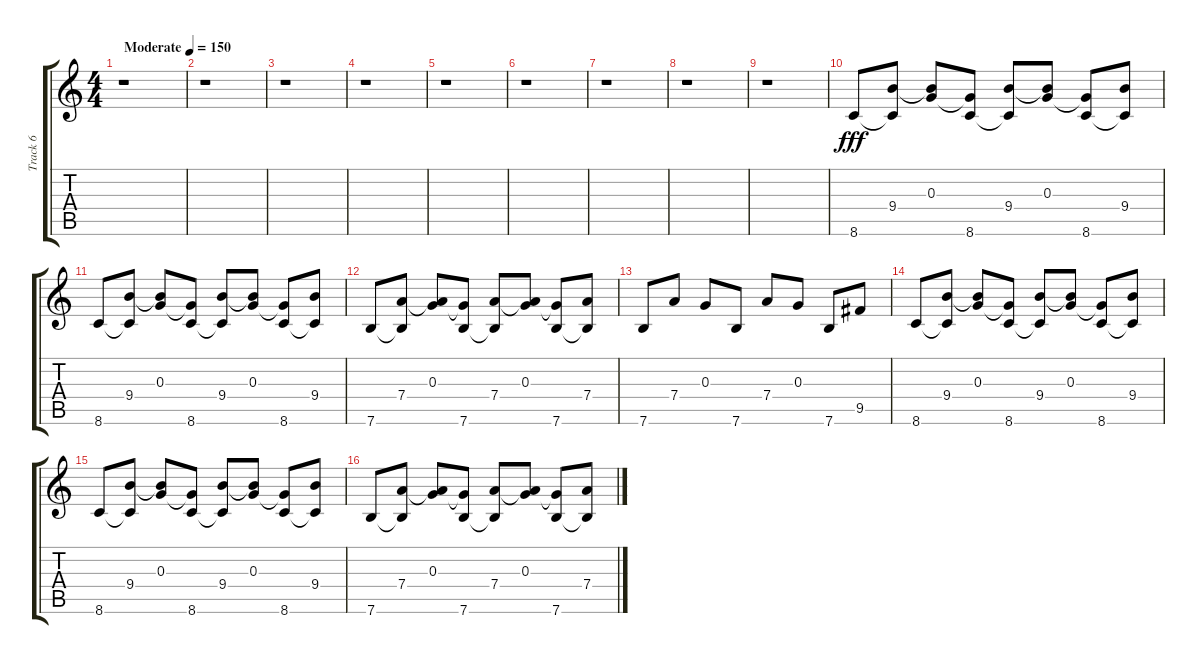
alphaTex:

\track ("Track 6" "Track 6") {instrument electricguitarjazz}
\staff {score tabs}
\tuning (E4 B3 G3 D3 A2 E2) {hide}
\ts (4 4)
\tempo (150 "Moderate")
\clef g2
\ks c
r.1{dy fff instrument electricguitarjazz} |
r.1 |
r.1 |
r.1 |
r.1 |
r.1 |
r.1 |
r.1 |
r.1 |
8.6.8 (9.4 8.6{t}).8 (0.3 9.4{t}).8 (0.3{t} 8.6).8 (9.4 8.6{t}).8 (0.3 9.4{t}).8 (0.3{t} 8.6).8 (9.4 8.6{t}).8 |
8.6.8 (9.4 8.6{t}).8 (0.3 9.4{t}).8 (0.3{t} 8.6).8 (9.4 8.6{t}).8 (0.3 9.4{t}).8 (0.3{t} 8.6).8 (9.4 8.6{t}).8 |
7.6.8 (7.4 7.6{t}).8 (0.3 7.4{t}).8 (0.3{t} 7.6).8 (7.4 7.6{t}).8 (0.3 7.4{t}).8 (0.3{t} 7.6).8 (7.4 7.6{t}).8 |
7.6.8 7.4.8 0.3.8 7.6.8 7.4.8 0.3.8 7.6.8 9.5.8 |
8.6.8 (9.4 8.6{t}).8 (0.3 9.4{t}).8 (0.3{t} 8.6).8 (9.4 8.6{t}).8 (0.3 9.4{t}).8 (0.3{t} 8.6).8 (9.4 8.6{t}).8 |
8.6.8 (9.4 8.6{t}).8 (0.3 9.4{t}).8 (0.3{t} 8.6).8 (9.4 8.6{t}).8 (0.3 9.4{t}).8 (0.3{t} 8.6).8 (9.4 8.6{t}).8 |
7.6.8 (7.4 7.6{t}).8 (0.3 7.4{t}).8 (0.3{t} 7.6).8 (7.4 7.6{t}).8 (0.3 7.4{t}).8 (0.3{t} 7.6).8 (7.4 7.6{t}).8
